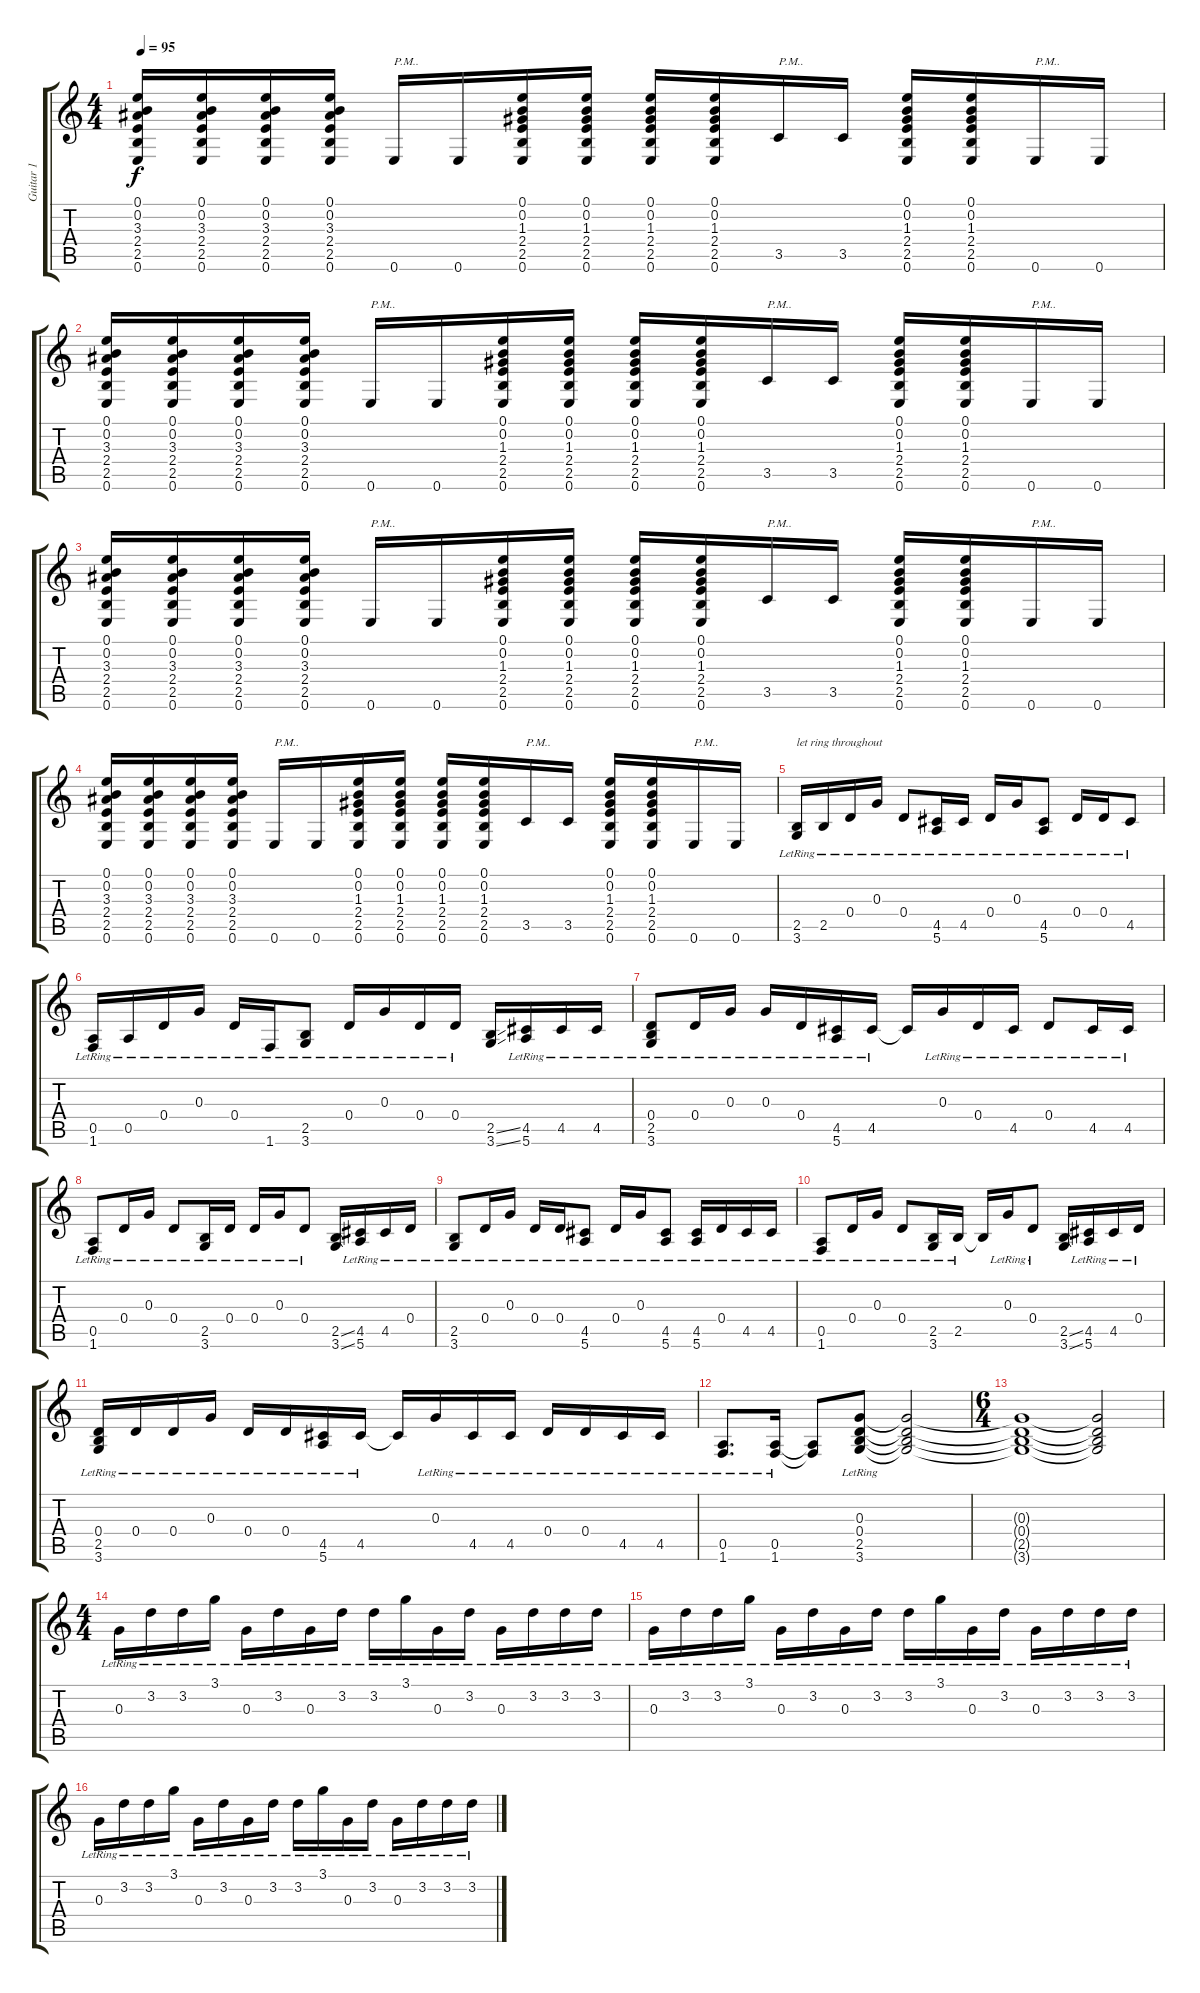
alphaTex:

\track ("Guitar 1" "Guitar 1") {instrument overdrivenguitar}
\staff {score tabs}
\tuning (E4 B3 G3 D3 A2 E2) {hide}
\ts (4 4)
\tempo 95
\clef g2
\ks c
(0.1 0.2 3.3 2.4 2.5 0.6).16{dy f} (0.1 0.2 3.3 2.4 2.5 0.6).16 (0.1 0.2 3.3 2.4 2.5 0.6).16 (0.1 0.2 3.3 2.4 2.5 0.6).16 0.6.16{txt "P.M.."} 0.6.16 (0.1 0.2 1.3 2.4 2.5 0.6).16 (0.1 0.2 1.3 2.4 2.5 0.6).16 (0.1 0.2 1.3 2.4 2.5 0.6).16 (0.1 0.2 1.3 2.4 2.5 0.6).16 3.5.16{txt "P.M.."} 3.5.16 (0.1 0.2 1.3 2.4 2.5 0.6).16 (0.1 0.2 1.3 2.4 2.5 0.6).16 0.6.16{txt "P.M.."} 0.6.16 |
(0.1 0.2 3.3 2.4 2.5 0.6).16 (0.1 0.2 3.3 2.4 2.5 0.6).16 (0.1 0.2 3.3 2.4 2.5 0.6).16 (0.1 0.2 3.3 2.4 2.5 0.6).16 0.6.16{txt "P.M.."} 0.6.16 (0.1 0.2 1.3 2.4 2.5 0.6).16 (0.1 0.2 1.3 2.4 2.5 0.6).16 (0.1 0.2 1.3 2.4 2.5 0.6).16 (0.1 0.2 1.3 2.4 2.5 0.6).16 3.5.16{txt "P.M.."} 3.5.16 (0.1 0.2 1.3 2.4 2.5 0.6).16 (0.1 0.2 1.3 2.4 2.5 0.6).16 0.6.16{txt "P.M.."} 0.6.16 |
(0.1 0.2 3.3 2.4 2.5 0.6).16 (0.1 0.2 3.3 2.4 2.5 0.6).16 (0.1 0.2 3.3 2.4 2.5 0.6).16 (0.1 0.2 3.3 2.4 2.5 0.6).16 0.6.16{txt "P.M.."} 0.6.16 (0.1 0.2 1.3 2.4 2.5 0.6).16 (0.1 0.2 1.3 2.4 2.5 0.6).16 (0.1 0.2 1.3 2.4 2.5 0.6).16 (0.1 0.2 1.3 2.4 2.5 0.6).16 3.5.16{txt "P.M.."} 3.5.16 (0.1 0.2 1.3 2.4 2.5 0.6).16 (0.1 0.2 1.3 2.4 2.5 0.6).16 0.6.16{txt "P.M.."} 0.6.16 |
(0.1 0.2 3.3 2.4 2.5 0.6).16 (0.1 0.2 3.3 2.4 2.5 0.6).16 (0.1 0.2 3.3 2.4 2.5 0.6).16 (0.1 0.2 3.3 2.4 2.5 0.6).16 0.6.16{txt "P.M.."} 0.6.16 (0.1 0.2 1.3 2.4 2.5 0.6).16 (0.1 0.2 1.3 2.4 2.5 0.6).16 (0.1 0.2 1.3 2.4 2.5 0.6).16 (0.1 0.2 1.3 2.4 2.5 0.6).16 3.5.16{txt "P.M.."} 3.5.16 (0.1 0.2 1.3 2.4 2.5 0.6).16 (0.1 0.2 1.3 2.4 2.5 0.6).16 0.6.16{txt "P.M.."} 0.6.16 |
(2.5{lr} 3.6{lr}).16{txt "let ring throughout"} 2.5{lr}.16 0.4{lr}.16 0.3{lr}.16 0.4{lr}.8 (4.5{lr} 5.6{lr}).16 4.5{lr}.16 0.4{lr}.16 0.3{lr}.16 (4.5{lr} 5.6{lr}).8 0.4{lr}.16 0.4{lr}.16 4.5{lr}.8 |
(0.5{lr} 1.6{lr}).16 0.5{lr}.16 0.4{lr}.16 0.3{lr}.16 0.4{lr}.16 1.6{lr}.16 (2.5{lr} 3.6{lr}).8 0.4{lr}.16 0.3{lr}.16 0.4{lr}.16 0.4{lr}.16 (2.5{ss} 3.6{ss}).16 (4.5{lr} 5.6{lr}).16 4.5{lr}.16 4.5{lr}.16 |
(0.4{lr} 2.5{lr} 3.6{lr}).8 0.4{lr}.16 0.3{lr}.16 0.3{lr}.16 0.4{lr}.16 (4.5{lr} 5.6{lr}).16 4.5{lr}.16 4.5{t}.16 0.3{lr}.16 0.4{lr}.16 4.5{lr}.16 0.4{lr}.8 4.5{lr}.16 4.5{lr}.16 |
(0.5{lr} 1.6{lr}).8 0.4{lr}.16 0.3{lr}.16 0.4{lr}.8 (2.5{lr} 3.6{lr}).16 0.4{lr}.16 0.4{lr}.16 0.3{lr}.16 0.4{lr}.8 (2.5{ss} 3.6{ss}).16 (4.5{lr} 5.6{lr}).16 4.5{lr}.16 0.4{lr}.16 |
(2.5{lr} 3.6{lr}).8 0.4{lr}.16 0.3{lr}.16 0.4{lr}.16 0.4{lr}.16 (4.5{lr} 5.6{lr}).8 0.4{lr}.16 0.3{lr}.16 (4.5{lr} 5.6{lr}).8 (4.5{lr} 5.6{lr}).16 0.4{lr}.16 4.5{lr}.16 4.5{lr}.16 |
(0.5{lr} 1.6{lr}).8 0.4{lr}.16 0.3{lr}.16 0.4{lr}.8 (2.5{lr} 3.6{lr}).16 2.5{lr}.16 2.5{t}.16 0.3{lr}.16 0.4{lr}.8 (2.5{ss} 3.6{ss}).16 (4.5{lr} 5.6{lr}).16 4.5{lr}.16 0.4{lr}.16 |
(0.4{lr} 2.5{lr} 3.6{lr}).16 0.4{lr}.16 0.4{lr}.16 0.3{lr}.16 0.4{lr}.16 0.4{lr}.16 (4.5{lr} 5.6{lr}).16 4.5{lr}.16 4.5{t}.16 0.3{lr}.16 4.5{lr}.16 4.5{lr}.16 0.4{lr}.16 0.4{lr}.16 4.5{lr}.16 4.5{lr}.16 |
(0.5{lr} 1.6{lr}).8{d} (0.5{lr} 1.6{lr}).16 (0.5{t} 1.6{t}).8 (0.3{lr} 0.4{lr} 2.5{lr} 3.6{lr}).8 (0.3{t} 0.4{t} 2.5{t} 3.6{t}).2 |
\ts (6 4)
(0.3{t} 0.4{t} 2.5{t} 3.6{t}).1 (0.3{t} 0.4{t} 2.5{t} 3.6{t}).2 |
\ts (4 4)
0.3{lr}.16 3.2{lr}.16 3.2{lr}.16 3.1{lr}.16 0.3{lr}.16 3.2{lr}.16 0.3{lr}.16 3.2{lr}.16 3.2{lr}.16 3.1{lr}.16 0.3{lr}.16 3.2{lr}.16 0.3{lr}.16 3.2{lr}.16 3.2{lr}.16 3.2{lr}.16 |
0.3{lr}.16 3.2{lr}.16 3.2{lr}.16 3.1{lr}.16 0.3{lr}.16 3.2{lr}.16 0.3{lr}.16 3.2{lr}.16 3.2{lr}.16 3.1{lr}.16 0.3{lr}.16 3.2{lr}.16 0.3{lr}.16 3.2{lr}.16 3.2{lr}.16 3.2{lr}.16 |
0.3{lr}.16 3.2{lr}.16 3.2{lr}.16 3.1{lr}.16 0.3{lr}.16 3.2{lr}.16 0.3{lr}.16 3.2{lr}.16 3.2{lr}.16 3.1{lr}.16 0.3{lr}.16 3.2{lr}.16 0.3{lr}.16 3.2{lr}.16 3.2{lr}.16 3.2{lr}.16
